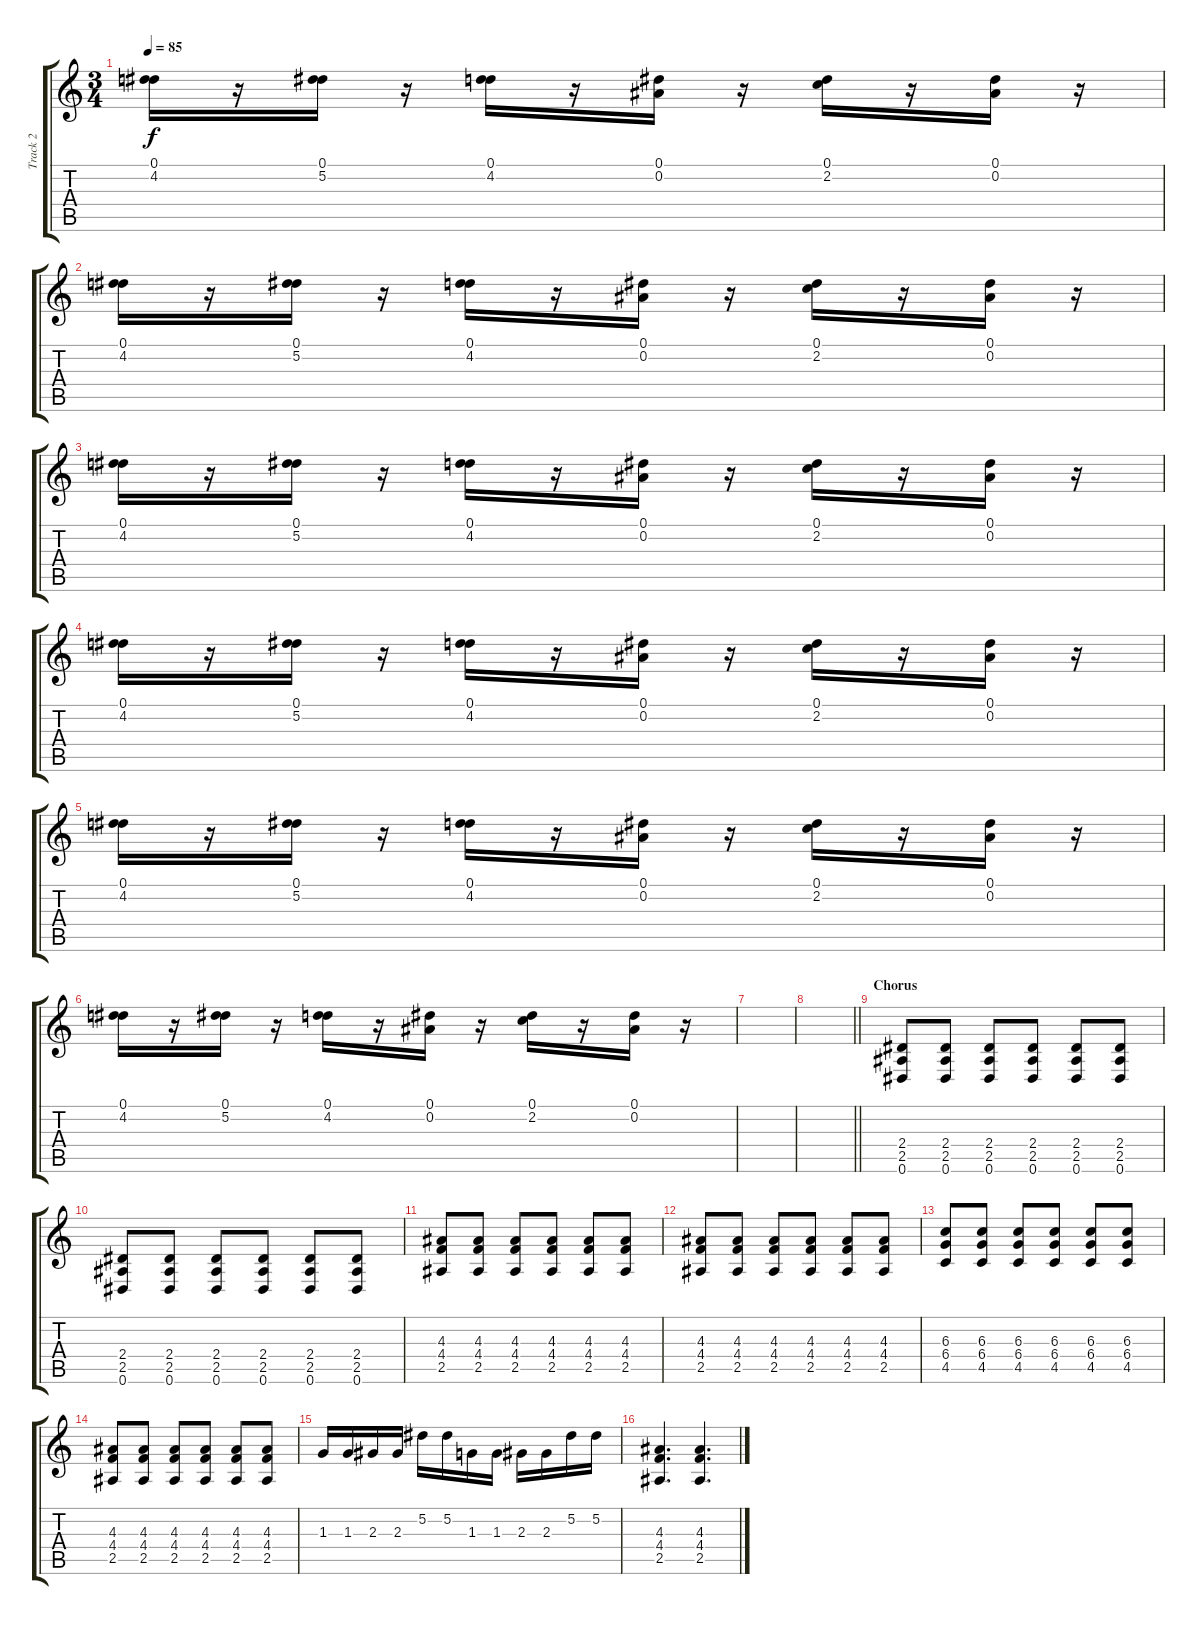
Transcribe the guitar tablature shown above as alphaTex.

\track ("Track 2" "Track 2") {instrument distortionguitar}
\staff {score tabs}
\tuning (Eb4 Bb3 Gb3 Db3 Ab2 Eb2) {hide}
\ts (3 4)
\tempo 85
\clef g2
\ks c
(0.1 4.2).16{dy f} r.16 (0.1 5.2).16 r.16 (0.1 4.2).16 r.16 (0.1 0.2).16 r.16 (0.1 2.2).16 r.16 (0.1 0.2).16 r.16 |
(0.1 4.2).16 r.16 (0.1 5.2).16 r.16 (0.1 4.2).16 r.16 (0.1 0.2).16 r.16 (0.1 2.2).16 r.16 (0.1 0.2).16 r.16 |
(0.1 4.2).16 r.16 (0.1 5.2).16 r.16 (0.1 4.2).16 r.16 (0.1 0.2).16 r.16 (0.1 2.2).16 r.16 (0.1 0.2).16 r.16 |
(0.1 4.2).16 r.16 (0.1 5.2).16 r.16 (0.1 4.2).16 r.16 (0.1 0.2).16 r.16 (0.1 2.2).16 r.16 (0.1 0.2).16 r.16 |
(0.1 4.2).16 r.16 (0.1 5.2).16 r.16 (0.1 4.2).16 r.16 (0.1 0.2).16 r.16 (0.1 2.2).16 r.16 (0.1 0.2).16 r.16 |
(0.1 4.2).16 r.16 (0.1 5.2).16 r.16 (0.1 4.2).16 r.16 (0.1 0.2).16 r.16 (0.1 2.2).16 r.16 (0.1 0.2).16 r.16 |
|
\barLineRight lightlight
|
\section ("" "Chorus")
(2.4 2.5 0.6).8 (2.4 2.5 0.6).8 (2.4 2.5 0.6).8 (2.4 2.5 0.6).8 (2.4 2.5 0.6).8 (2.4 2.5 0.6).8 |
(2.4 2.5 0.6).8 (2.4 2.5 0.6).8 (2.4 2.5 0.6).8 (2.4 2.5 0.6).8 (2.4 2.5 0.6).8 (2.4 2.5 0.6).8 |
(4.3 4.4 2.5).8 (4.3 4.4 2.5).8 (4.3 4.4 2.5).8 (4.3 4.4 2.5).8 (4.3 4.4 2.5).8 (4.3 4.4 2.5).8 |
(4.3 4.4 2.5).8 (4.3 4.4 2.5).8 (4.3 4.4 2.5).8 (4.3 4.4 2.5).8 (4.3 4.4 2.5).8 (4.3 4.4 2.5).8 |
(6.3 6.4 4.5).8 (6.3 6.4 4.5).8 (6.3 6.4 4.5).8 (6.3 6.4 4.5).8 (6.3 6.4 4.5).8 (6.3 6.4 4.5).8 |
(4.3 4.4 2.5).8 (4.3 4.4 2.5).8 (4.3 4.4 2.5).8 (4.3 4.4 2.5).8 (4.3 4.4 2.5).8 (4.3 4.4 2.5).8 |
1.3.16 1.3.16 2.3.16 2.3.16 5.2.16 5.2.16 1.3.16 1.3.16 2.3.16 2.3.16 5.2.16 5.2.16 |
(4.3 4.4 2.5).4{d} (4.3 4.4 2.5).4{d}
